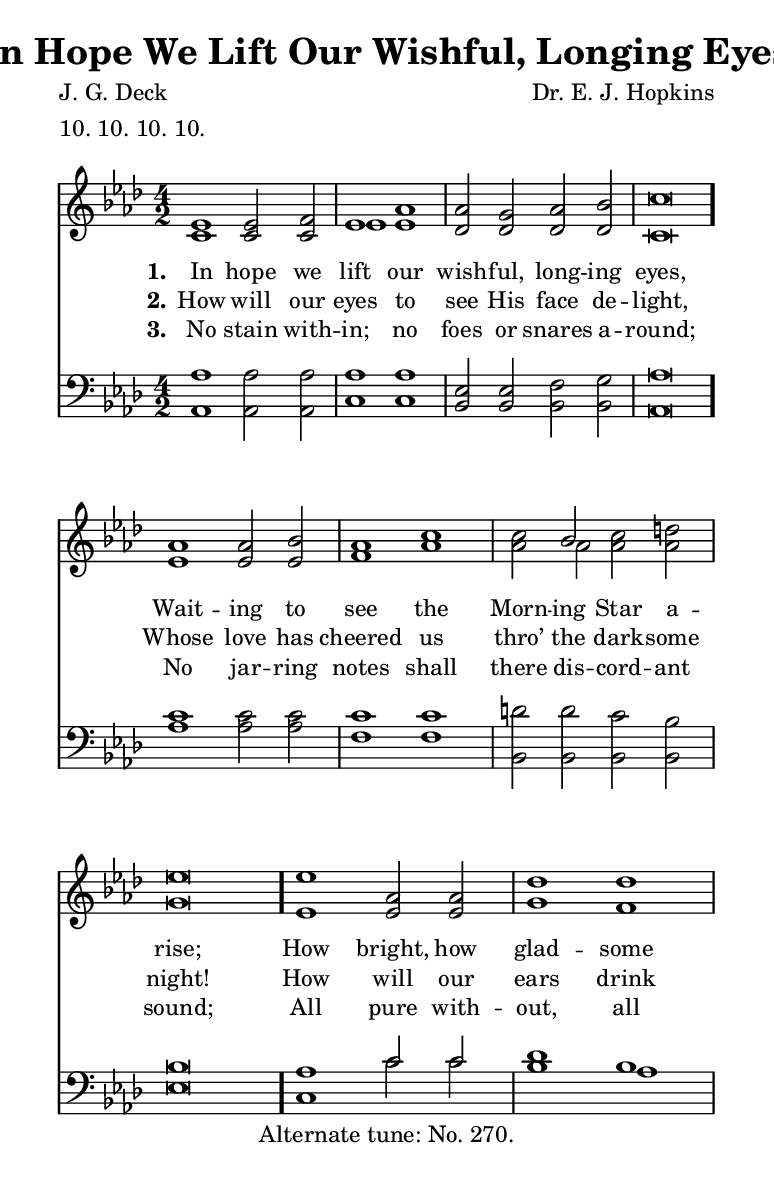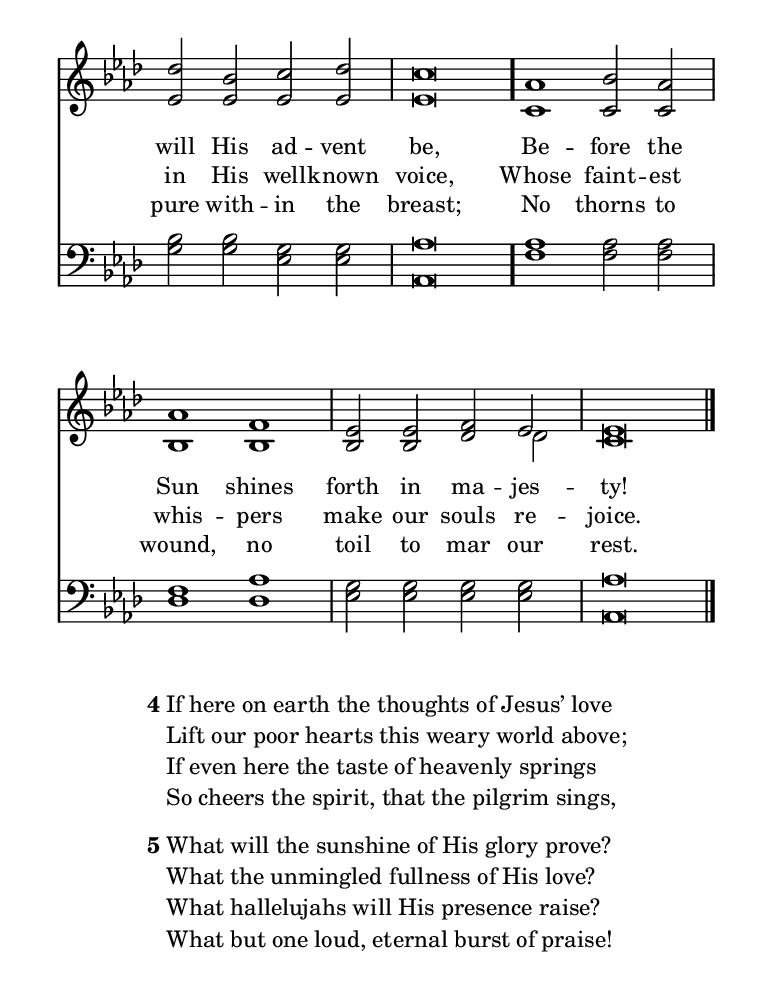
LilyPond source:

\include "common/global.ily"
\paper {
  \include "common/paper.ily"
  systems-per-page = ##f
  system-count = #(cond (is-eogsized 4) (#t #f)) % original has 3 systems
  oddFooterMarkup = \markup { \fill-line { \on-the-fly \first-page "Alternate tune: No. 270." } }
  score-markup-spacing.padding = 3
  score-markup-spacing.basic-distance = 3
}

\header{
  hymnnumber = "166"
  title = "In Hope We Lift Our Wishful, Longing Eyes"
  tunename = "Ellers"
  meter = "10. 10. 10. 10."
  poet = "J. G. Deck"
  composer = "Dr. E. J. Hopkins"
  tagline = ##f
}

patternAA = { c1 c2 c2 | c1 c1 | c2 c2 c2 c2 | c\breve }

global = {
  \include "common/overrides.ily"
  \override Staff.TimeSignature.style = #'numbered
  \time 4/2
  \override Score.MetronomeMark.transparent = ##t % hide all fermata changes too
  \tempo 2=100
  \key aes \major
  \autoBeamOff
}

notesSoprano = {
\global
\relative c' {

  \changePitch \patternAA { ees ees f | ees aes | aes g aes bes | c }
  \changePitch \patternAA { aes aes bes | aes c | c bes c d | ees }
  \changePitch \patternAA { ees aes, aes | des des | des bes c des | c }
  \changePitch \patternAA { aes bes aes | aes f | ees ees f ees | ees }
  \bar "|."

}
}

notesAlto = {
\global
\relative e' {

  \changePitch \patternAA { c c c | ees ees | des des des des | c }
  \changePitch \patternAA { ees ees ees | f aes | aes aes aes aes | g }
  \changePitch \patternAA { ees ees ees | g f | ees ees ees ees | ees }
  \changePitch \patternAA { c c c | bes bes | bes bes des des | c }

}
}

notesTenor = {
\global
\relative a {

  \changePitch \patternAA { aes aes aes | aes aes | ees ees f g | aes }
  \changePitch \patternAA { c c c | c c | d d c bes | bes }
  \changePitch \patternAA { aes c c | des bes | bes bes g g | aes }
  \changePitch \patternAA { aes aes aes | f aes | g g g g | aes }

}
}

notesBass = {
\global
\relative f, {

  \changePitch \patternAA { aes aes aes | c c | bes bes bes bes | aes }
  \changePitch \patternAA { aes' aes aes | f f | bes, bes bes bes | ees }
  \changePitch \patternAA { c c' c | bes aes | g g ees ees | aes, }
  \changePitch \patternAA { f' f f | des des | ees ees ees ees | aes, }

}
}

wordsA = \lyricmode {
\set stanza = "1."

In hope we lift our wish -- ful, long -- ing eyes, \bar "."
Wait -- ing to see the Morn -- ing Star a -- rise; \bar "."
How bright, how glad -- some will His ad -- vent be, \bar "."
Be -- fore the Sun shines forth in ma -- jes -- ty! \bar "."

}

wordsB = \lyricmode {
\set stanza = "2."

How will our eyes to see His face de -- light,
Whose love has cheered us thro’ the dark -- some night!
How will our ears drink in His well -- known voice,
Whose faint -- est whis -- pers make our souls re -- joice.

}

wordsC = \lyricmode {
\set stanza = "3."

No stain with -- in; no foes or snares a -- round;
No jar -- ring notes shall there dis -- cord -- ant sound;
All pure with -- out, all pure with -- in the breast;
No thorns to wound, no toil to mar our rest.

}

wordsD = \markuplist {

\line { If here on earth the thoughts of Jesus’ love }
\line { Lift our poor hearts this weary world above; }
\line { If even here the taste of heavenly springs }
\line { So cheers the spirit, that the pilgrim sings, }

}

wordsE = \markuplist {

\line { What will the sunshine of His glory prove? }
\line { What the unmingled fullness of His love? }
\line { What hallelujahs will His presence raise? }
\line { What but one loud, eternal burst of praise! }

}

\score {
  \context ChoirStaff <<
    \context Staff = upper <<
      \set Staff.autoBeaming = ##f
      \set ChoirStaff.systemStartDelimiter = #'SystemStartBar
      \set ChoirStaff.printPartCombineTexts = ##f
      \partcombine #'(2 . 11) \notesSoprano \notesAlto
      \context NullVoice = sopranos { \voiceOne << \notesSoprano >> }
      \context Lyrics = one   \lyricsto sopranos \wordsA
      \context Lyrics = two   \lyricsto sopranos \wordsB
      \context Lyrics = three \lyricsto sopranos \wordsC
    >>
    \context Staff = men <<
      \set Staff.autoBeaming = ##f
      \clef bass
      \set ChoirStaff.printPartCombineTexts = ##f
      \partcombine #'(2 . 11) \notesTenor \notesBass
    >>
  >>
  \layout {
    \include "common/layout.ily"
  }
  #(cond ((ly:get-option 'eog-midi-permitted) #{ \midi{
    \include "common/midi.ily"
  } #}))
}

\noPageBreak

\markup { \fill-line { \vcenter \column {
  \vspace #1
  \line{ \bold 4 \column { \wordsD } } \combine \null \vspace #0.4
  \line{ \bold 5 \column { \wordsE } } \combine \null \vspace #0.4
  \vspace #1
} } }

\version "2.19.49"  % necessary for upgrading to future LilyPond versions.

% vi:set et ts=2 sw=2 ai nocindent syntax=lilypond:
